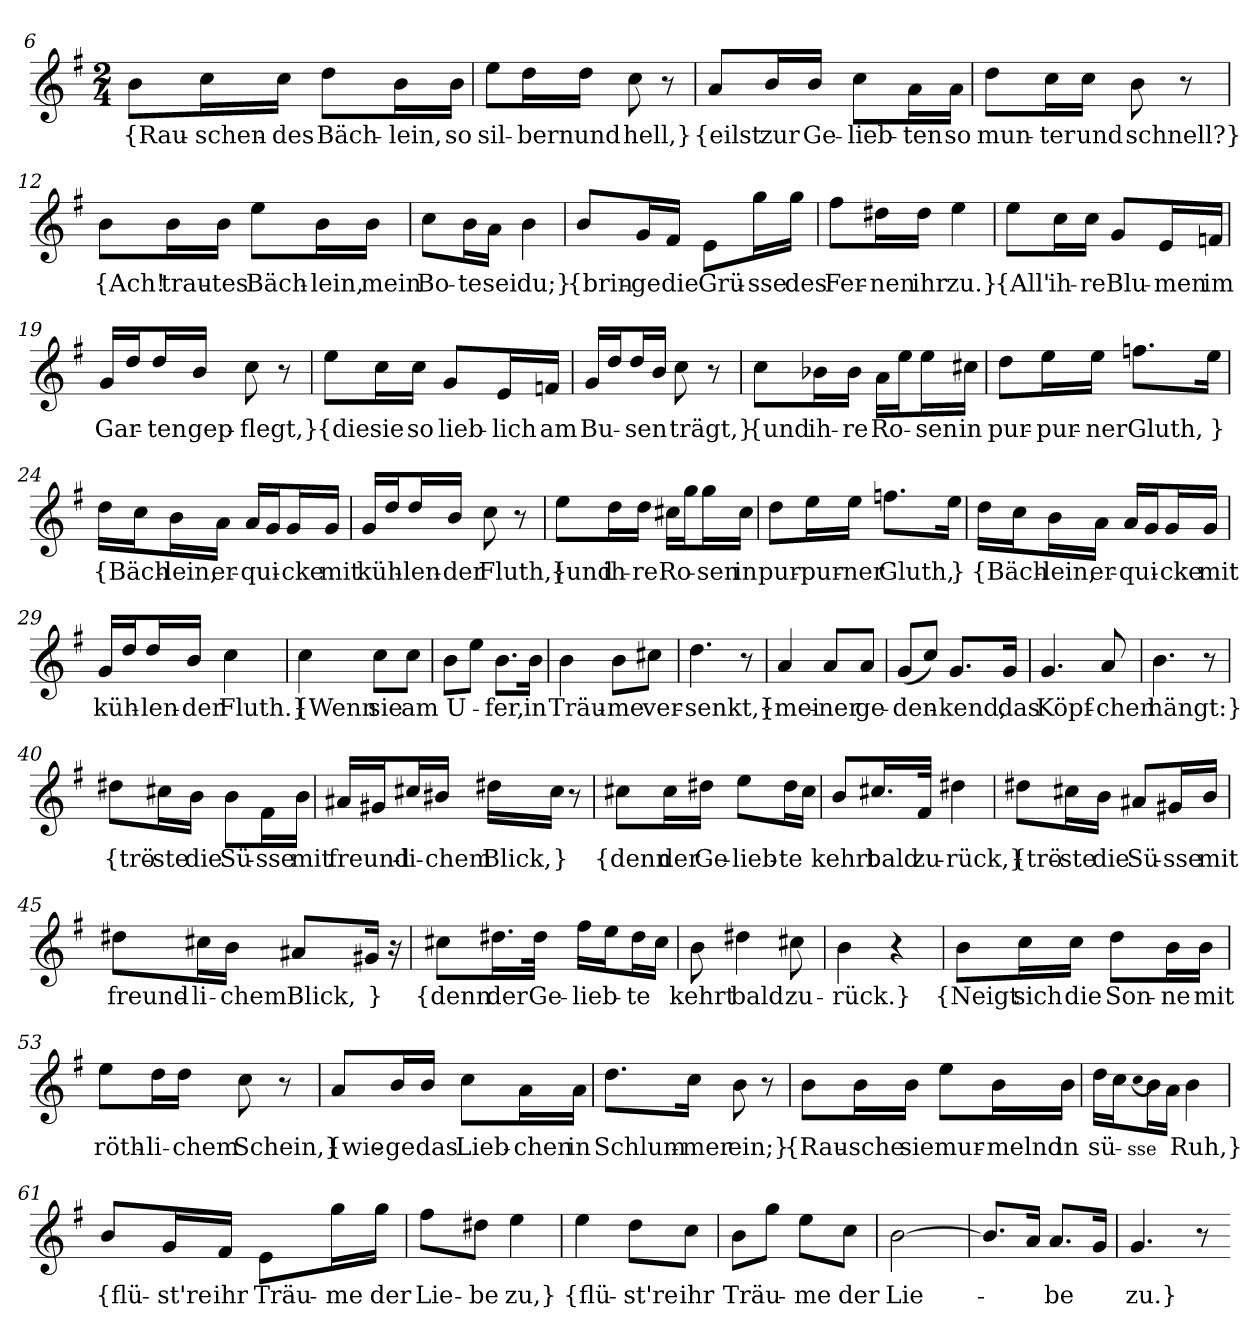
**kern	**text
*part1	*part1
*staff1	*staff1
*clefG2	*
*k[f#]	*
*M2/4	*
=6	=6
8b\L	{Rau-
16cc\L	-schen-
16cc\JJ	-des
8dd\L	Bäch-
16b\L	-lein,
16b\JJ	so
=7	=7
8ee\L	sil-
16dd\L	-bern
16dd\JJ	und
8cc	hell,}
8r	.
=9	=9
8a/L	{eilst
16b/L	zur
16b/JJ	Ge-
8cc\L	-lieb-
16a\L	-ten
16a\JJ	so
=10	=10
8dd\L	mun-
16cc\L	-ter
16cc\JJ	und
8b	schnell?}
8r	.
=12	=12
8b\L	{Ach!
16b\L	trau-
16b\JJ	-tes
8ee\L	Bäch-
16b\L	-lein,
16b\JJ	mein
=13	=13
8cc\L	Bo-
16b\L	-te
16a\JJ	sei
4b	du;}
=15	=15
8b/L	{brin-
16g/L	-ge
16f#/JJ	die
8e\L	Grü-
16gg\L	-sse
16gg\JJ	des
=16	=16
8ff#\L	Fer-
16dd#X\L	-nen
16dd#\JJ	ihr
4ee	zu.}
=18	=18
8ee\L	{All'
16cc\L	ih-
16cc\JJ	-re
8g/L	Blu-
16e/L	-men
16fn/JJ	im
=19	=19
16g/LL	Gar-
16dd/J	.
16dd/L	-ten
16b/JJ	gep-
8cc	-flegt,}
8r	.
=20	=20
8ee\L	{die
16cc\L	sie
16cc\JJ	so
8g/L	lieb-
16e/L	-lich
16fn/JJ	am
=21	=21
16g/LL	Bu-
16dd/J	.
16dd/L	-sen
16b/JJ	.
8cc	trägt,}
8r	.
=22	=22
8cc\L	{und
16b-X\L	ih-
16b-\JJ	-re
16a\LL	Ro-
16ee\J	.
16ee\L	-sen
16cc#X\JJ	in
=23	=23
8dd\L	pur-
16ee\L	-pur-
16ee\JJ	-ner
8.ffn\L	Gluth,
16ee\Jk	}
=24	=24
16dd\LL	{Bäch-
16cc\J	.
16b\L	-lein,
16a\JJ	er-
16a/LL	-qui-
16g/J	.
16g/L	-cke
16g/JJ	mit
=25	=25
16g/LL	küh-
16dd/J	.
16dd/L	-len-
16b/JJ	-der
8cc	Fluth,}
8r	.
=26	=26
8ee\L	{und
16dd\L	ih-
16dd\JJ	-re
16cc#X\LL	Ro-
16gg\J	.
16gg\L	-sen
16cc#\JJ	in
=27	=27
8dd\L	pur-
16ee\L	-pur-
16ee\JJ	-ner
8.ffn\L	Gluth,
16ee\Jk	}
=28	=28
16dd\LL	{Bäch-
16cc\J	.
16b\L	-lein,
16a\JJ	er-
16a/LL	qui-
16g/J	.
16g/L	-cke
16g/JJ	mit
=29	=29
16g/LL	küh-
16dd/J	.
16dd/L	-len-
16b/JJ	-der
4cc	Fluth.}
=32	=32
4cc	{Wenn
8cc\L	sie
8cc\J	am
=33	=33
8b\L	U-
8ee\J	.
8.b\L	-fer,
16b\Jk	in
=34	=34
4b	Träu-
8b\L	-me
8cc#X\J	ver-
=35	=35
4.dd	-senkt,}
8r	.
=36	=36
4a	{mei-
8a/L	-ner
8a/J	ge-
=37	=37
(8g/L	-den-
8cc/J)	.
8.g/L	-kend,
16g/Jk	das
=38	=38
4.g	Köpf-
8a	-chen
=39	=39
4.b	hängt:}
8r	.
=40	=40
8dd#X\L	{trö-
16cc#X\L	-ste
16b\JJ	die
8b\L	Sü-
16f#\L	-sse
16b\JJ	mit
=41	=41
16a#X/LL	freund-
16g#X/J	.
16cc#X/L	-li-
16b#X/JJ	-chem
16dd#X\LL	Blick,
16cc#\JJ	}
8r	.
=42	=42
8cc#X\L	{denn
16cc#\L	der
16dd#X\JJ	Ge-
8ee\L	-lieb-
16dd#\L	-te
16cc#\JJ	.
=43	=43
8b/L	kehrt
16.cc#X/L	bald
32f#/JJk	zu-
4dd#X	-rück,}
=44	=44
8dd#X\L	{trö-
16cc#X\L	-ste
16b\JJ	die
8a#X/L	Sü-
16g#X/L	-sse
16b/JJ	mit
=45	=45
8dd#X\L	freund-
16cc#X\L	-li-
16b\JJ	-chem
8a#X/L	Blick,
16g#X/Jk	}
16r	.
=46	=46
8cc#X\L	{denn
16.dd#X\L	der
32dd#\JJk	Ge-
16ff#\LL	-lieb-
16ee\J	.
16dd#\L	-te
16cc#\JJ	.
=47	=47
8b	kehrt
4dd#X	bald
8cc#X	zu-
=48	=48
4b	-rück.}
4r	.
=52	=52
8b\L	{Neigt
16cc\L	sich
16cc\JJ	die
8dd\L	Son-
16b\L	-ne
16b\JJ	mit
=53	=53
8ee\L	röth-
16dd\L	-li-
16dd\JJ	-chem
8cc	Schein,}
8r	.
=55	=55
8a/L	{wie-
16b/L	-ge
16b/JJ	das
8cc\L	Lieb-
16a\L	-chen
16a\JJ	in
=56	=56
8.dd\L	Schlum-
16cc\Jk	-mer
8b	ein;}
8r	.
=58	=58
8b\L	{Rau-
16b\L	-sche
16b\JJ	sie
8ee\L	mur-
16b\L	-melnd
16b\JJ	in
=59	=59
16dd\LL	sü-
16cc\J	.
(qcc	-sse
16b\L)	.
16a\JJ	.
4b	Ruh,}
=61	=61
8b/L	{flü-
16g/L	-st're
16f#/JJ	ihr
8e\L	Träu-
16gg\L	-me
16gg\JJ	der
=62	=62
8ff#\L	Lie-
8dd#X\J	-be
4ee	zu,}
=64	=64
4ee	{flü-
8dd\L	-st're
8cc\J	ihr
=65	=65
8b\L	Träu-
8gg\J	.
8ee\L	-me
8cc\J	der
=66	=66
[2b	Lie-
=67	=67
8.b/L]	.
16a/Jk	.
8.a/L	-be
16g/Jk	.
=68	=68
4.g	zu.}
8r	.
=-	=-
*-	*-
